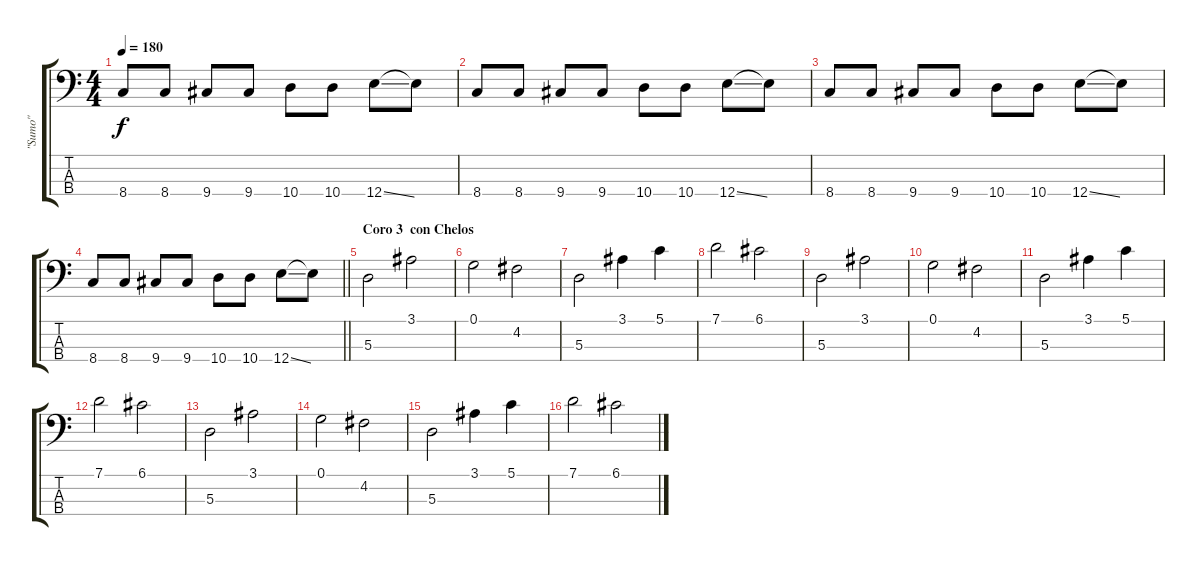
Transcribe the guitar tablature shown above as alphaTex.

\track ("\"Sumo\"" "\"Sumo\"") {instrument electricbassfinger}
\staff {score tabs}
\tuning (G2 D2 A1 E1) {hide}
\ts (4 4)
\tempo 180
\clef f4
\ks c
8.4.8{dy f} 8.4.8 9.4.8 9.4.8 10.4.8 10.4.8 12.4{ss}.8 12.4{t}.8 |
8.4.8 8.4.8 9.4.8 9.4.8 10.4.8 10.4.8 12.4{ss}.8 12.4{t}.8 |
8.4.8 8.4.8 9.4.8 9.4.8 10.4.8 10.4.8 12.4{ss}.8 12.4{t}.8 |
\barLineRight lightlight
8.4.8 8.4.8 9.4.8 9.4.8 10.4.8 10.4.8 12.4{ss}.8 12.4{t}.8 |
\section ("" "Coro 3  con Chelos")
5.3.2{instrument cello} 3.1.2 |
0.1.2 4.2.2 |
5.3.2 3.1.4 5.1.4 |
7.1.2 6.1.2 |
5.3.2{instrument cello} 3.1.2 |
0.1.2 4.2.2 |
5.3.2 3.1.4 5.1.4 |
7.1.2 6.1.2 |
5.3.2{instrument cello} 3.1.2 |
0.1.2 4.2.2 |
5.3.2 3.1.4 5.1.4 |
7.1.2 6.1.2
